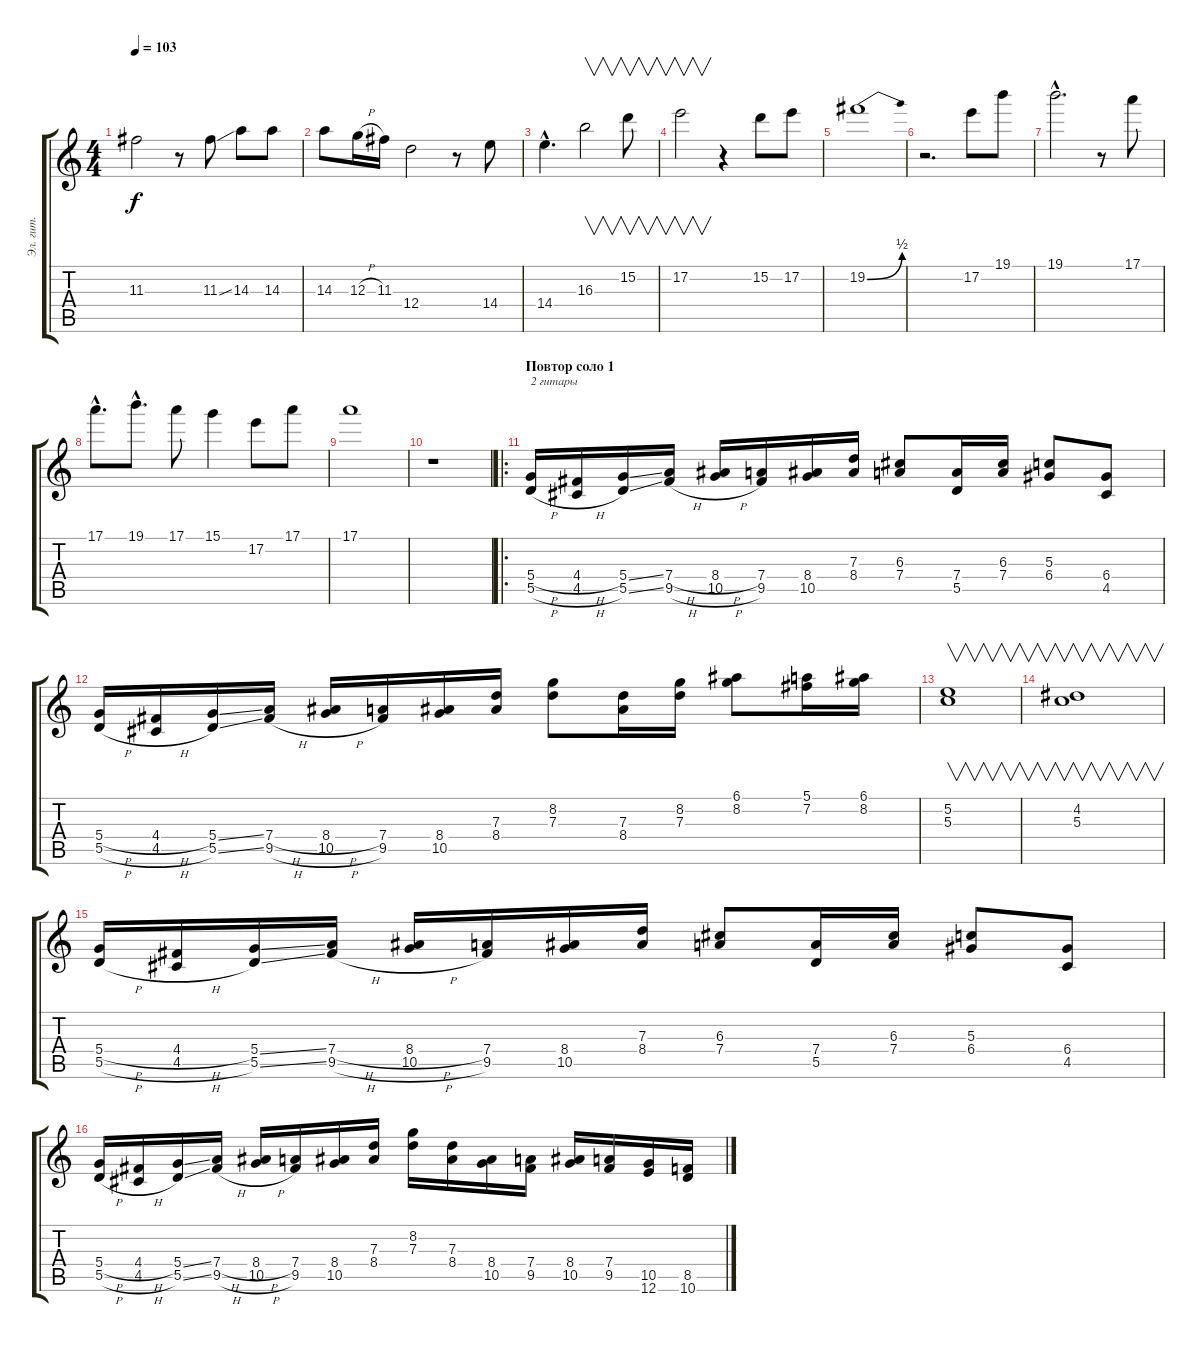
\track ("Эл. гит." "Эл. гит.") {instrument distortionguitar}
\staff {score tabs}
\tuning (E4 B3 G3 D3 A2 E2) {hide}
\ts (4 4)
\tempo 103
\clef g2
\ks c
11.3{t}.2{dy f} r.8 11.3{ss}.8 14.3.8 14.3.8 |
14.3.8 12.3{h}.16 11.3.16 12.4.2 r.8 14.4.8 |
14.4{hac}.4{d} 16.3.2{v} 15.2.8{v} |
17.2.2{v} r.4 15.2.8 17.2.8 |
19.2{be (bend 0 0 60 2)}.1 |
r.2{d} 17.2.8 19.1.8 |
19.1{hac}.2{d} r.8 17.1.8 |
17.1{hac}.8{d} 19.1{hac}.8{d} 17.1.8 15.1.4 17.2.8 17.1.8 |
17.1.1 |
r.1 |
\ro
\section ("" "Повтор соло 1")
(5.4{h} 5.5{h}).16{txt "2 гитары"} (4.4{h} 4.5{h}).16 (5.4{ss} 5.5{ss}).16 (7.4{h} 9.5{h}).16 (8.4{h} 10.5{h}).16 (7.4 9.5).16 (8.4 10.5).16 (7.3 8.4).16 (6.3 7.4).8 (7.4 5.5).16 (6.3 7.4).16 (5.3 6.4).8 (6.4 4.5).8 |
(5.4{h} 5.5{h}).16 (4.4{h} 4.5{h}).16 (5.4{ss} 5.5{ss}).16 (7.4{h} 9.5{h}).16 (8.4{h} 10.5{h}).16 (7.4 9.5).16 (8.4 10.5).16 (7.3 8.4).16 (8.2 7.3).8 (7.3 8.4).16 (8.2 7.3).16 (6.1 8.2).8 (5.1 7.2).16 (6.1 8.2).16 |
(5.2 5.3).1{v} |
(4.2 5.3).1{v} |
(5.4{h} 5.5{h}).16 (4.4{h} 4.5{h}).16 (5.4{ss} 5.5{ss}).16 (7.4{h} 9.5{h}).16 (8.4{h} 10.5{h}).16 (7.4 9.5).16 (8.4 10.5).16 (7.3 8.4).16 (6.3 7.4).8 (7.4 5.5).16 (6.3 7.4).16 (5.3 6.4).8 (6.4 4.5).8 |
(5.4{h} 5.5{h}).16 (4.4{h} 4.5{h}).16 (5.4{ss} 5.5{ss}).16 (7.4{h} 9.5{h}).16 (8.4{h} 10.5{h}).16 (7.4 9.5).16 (8.4 10.5).16 (7.3 8.4).16 (8.2 7.3).16 (7.3 8.4).16 (8.4 10.5).16 (7.4 9.5).16 (8.4 10.5).16 (7.4 9.5).16 (10.5 12.6).16 (8.5 10.6).16
